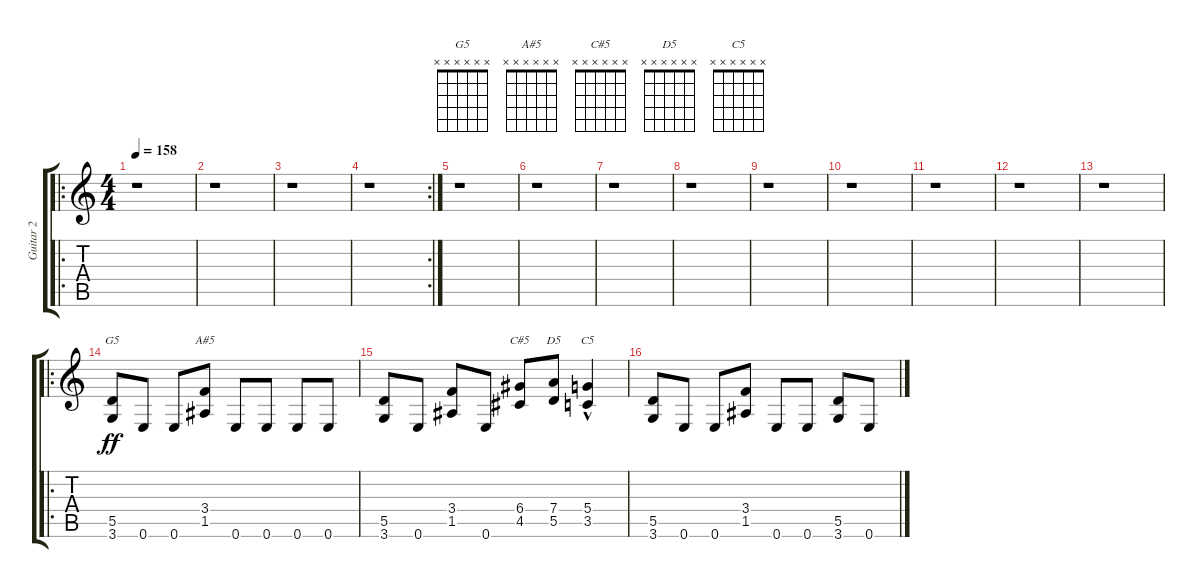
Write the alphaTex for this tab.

\track ("Guitar 2" "Guitar 2") {instrument overdrivenguitar}
\staff {score tabs}
\tuning (E4 B3 G3 D3 A2 E2) {hide}
\chord ("G5" x x x x x x) {firstfret 0}
\chord ("A#5" x x x x x x) {firstfret 0}
\chord ("C#5" x x x x x x) {firstfret 0}
\chord ("D5" x x x x x x) {firstfret 0}
\chord ("C5" x x x x x x) {firstfret 0}
\ro
\ts (4 4)
\tempo 158
\clef g2
\ks c
r.1{dy ff instrument overdrivenguitar} |
r.1 |
r.1 |
\rc 2
r.1 |
r.1 |
r.1 |
r.1 |
r.1 |
r.1 |
r.1 |
r.1 |
r.1 |
r.1 |
\ro
(5.5 3.6).8{ch "G5"} 0.6.8 0.6.8 (3.4 1.5).8{ch "A#5"} 0.6.8 0.6.8 0.6.8 0.6.8 |
(5.5 3.6).8 0.6.8 (3.4 1.5).8 0.6.8 (6.4 4.5).8{ch "C#5"} (7.4 5.5).8{ch "D5"} (5.4 3.5{hac}).4{ch "C5"} |
(5.5 3.6).8 0.6.8 0.6.8 (3.4 1.5).8 0.6.8 0.6.8 (5.5 3.6).8 0.6.8
